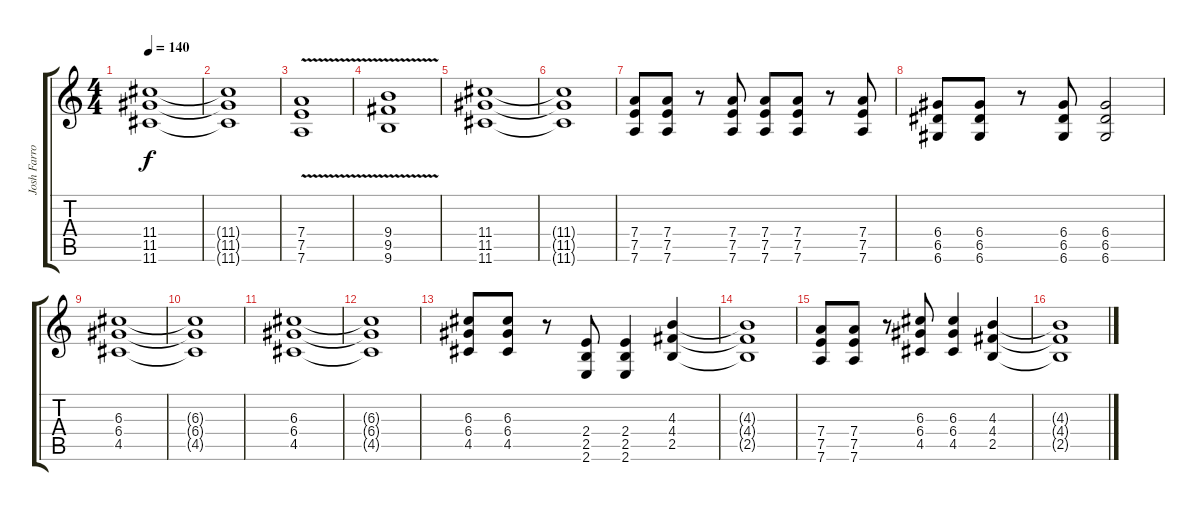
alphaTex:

\track ("Josh Farro" "Josh Farro") {instrument electricguitarclean}
\staff {score tabs}
\tuning (E4 B3 G3 D3 A2 D2) {hide}
\ts (4 4)
\tempo 140
\clef g2
\ks c
(11.4 11.5 11.6).1{dy f} |
(11.4{t} 11.5{t} 11.6{t}).1 |
(7.4{v} 7.5 7.6).1 |
(9.4{v} 9.5 9.6).1 |
(11.4 11.5 11.6).1 |
(11.4{t} 11.5{t} 11.6{t}).1 |
(7.4 7.5 7.6).8{instrument overdrivenguitar} (7.4 7.5 7.6).8 r.8 (7.4 7.5 7.6).8 (7.4 7.5 7.6).8 (7.4 7.5 7.6).8 r.8 (7.4 7.5 7.6).8 |
(6.4 6.5 6.6).8 (6.4 6.5 6.6).8 r.8 (6.4 6.5 6.6).8 (6.4 6.5 6.6).2 |
(6.3 6.4 4.5).1 |
(6.3{t} 6.4{t} 4.5{t}).1 |
(6.3 6.4 4.5).1 |
(6.3{t} 6.4{t} 4.5{t}).1 |
(6.3 6.4 4.5).8 (6.3 6.4 4.5).8 r.8 (2.4 2.5 2.6).8 (2.4 2.5 2.6).4 (4.3 4.4 2.5).4 |
(4.3{t} 4.4{t} 2.5{t}).1 |
(7.4 7.5 7.6).8 (7.4 7.5 7.6).8 r.8 (6.3 6.4 4.5).8 (6.3 6.4 4.5).4 (4.3 4.4 2.5).4 |
(4.3{t} 4.4{t} 2.5{t}).1
